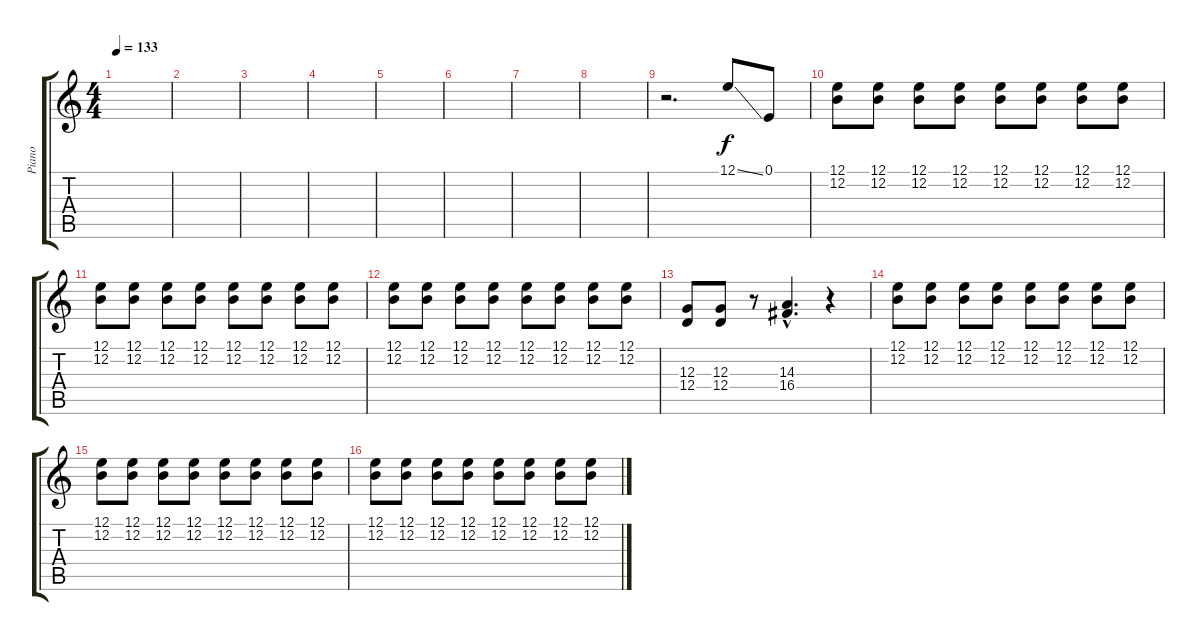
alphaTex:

\track ("Piano" "Piano") {instrument acousticgrandpiano}
\staff {score tabs}
\tuning (E4 B3 G3 D3 A2 E2) {hide}
\ts (4 4)
\tempo 133
\clef g2
\ks c
|
|
|
|
|
|
|
|
r.2{d} 12.1{ss}.8 0.1.8 |
(12.1 12.2).8 (12.1 12.2).8 (12.1 12.2).8 (12.1 12.2).8 (12.1 12.2).8 (12.1 12.2).8 (12.1 12.2).8 (12.1 12.2).8 |
(12.1 12.2).8 (12.1 12.2).8 (12.1 12.2).8 (12.1 12.2).8 (12.1 12.2).8 (12.1 12.2).8 (12.1 12.2).8 (12.1 12.2).8 |
(12.1 12.2).8 (12.1 12.2).8 (12.1 12.2).8 (12.1 12.2).8 (12.1 12.2).8 (12.1 12.2).8 (12.1 12.2).8 (12.1 12.2).8 |
(12.3 12.4).8 (12.3 12.4).8 r.8 (14.3{hac} 16.4{hac}).4{d} r.4 |
(12.1 12.2).8 (12.1 12.2).8 (12.1 12.2).8 (12.1 12.2).8 (12.1 12.2).8 (12.1 12.2).8 (12.1 12.2).8 (12.1 12.2).8 |
(12.1 12.2).8 (12.1 12.2).8 (12.1 12.2).8 (12.1 12.2).8 (12.1 12.2).8 (12.1 12.2).8 (12.1 12.2).8 (12.1 12.2).8 |
(12.1 12.2).8 (12.1 12.2).8 (12.1 12.2).8 (12.1 12.2).8 (12.1 12.2).8 (12.1 12.2).8 (12.1 12.2).8 (12.1 12.2).8
